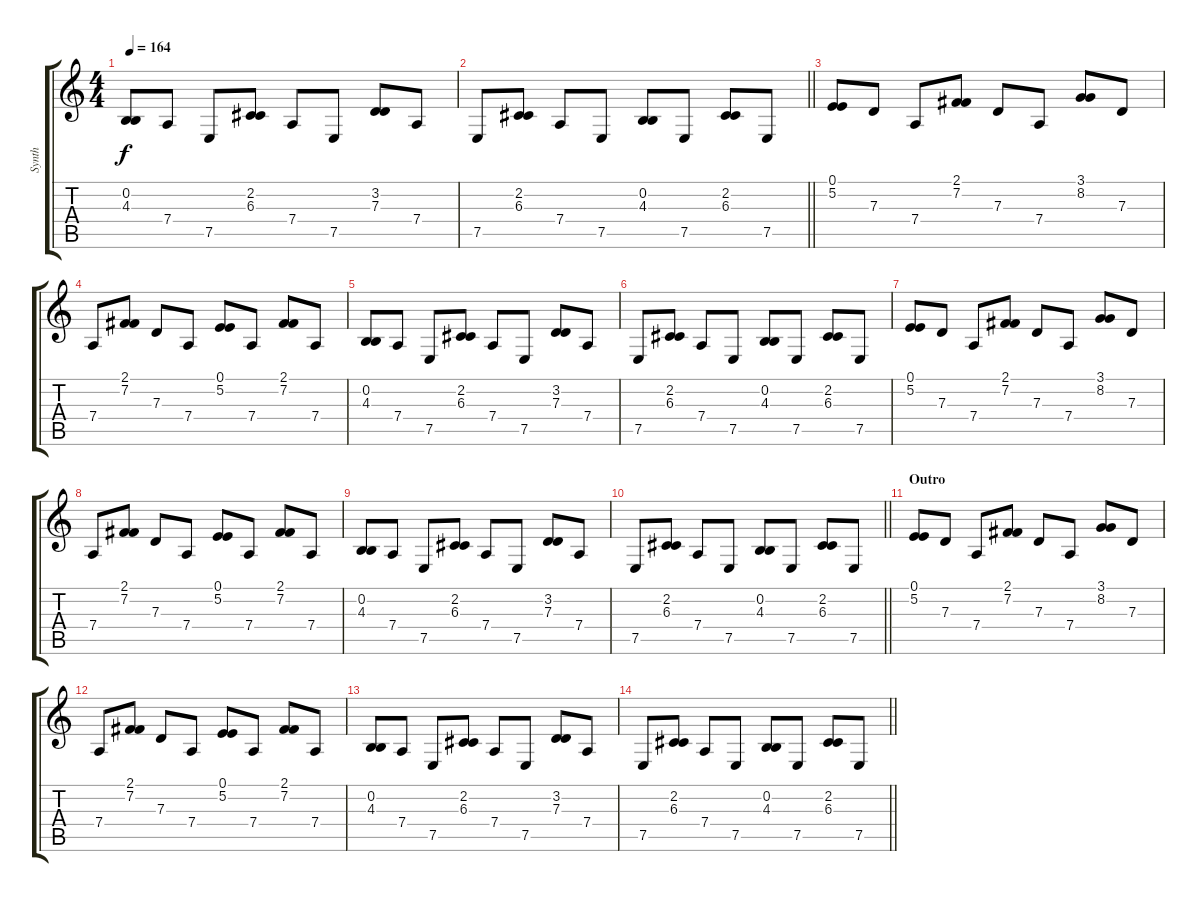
\track ("Synth" "Synth") {instrument stringensemble1}
\staff {score tabs}
\tuning (E4 B3 G3 D3 A2 E2) {hide}
\ts (4 4)
\tempo 164
\clef g2
\ks c
(0.2 4.3).8{dy f} 7.4.8 7.5.8 (2.2 6.3).8 7.4.8 7.5.8 (3.2 7.3).8 7.4.8 |
\barLineRight lightlight
7.5.8 (2.2 6.3).8 7.4.8 7.5.8 (0.2 4.3).8 7.5.8 (2.2 6.3).8 7.5.8 |
(0.1 5.2).8 7.3.8 7.4.8 (2.1 7.2).8 7.3.8 7.4.8 (3.1 8.2).8 7.3.8 |
7.4.8 (2.1 7.2).8 7.3.8 7.4.8 (0.1 5.2).8 7.4.8 (2.1 7.2).8 7.4.8 |
(0.2 4.3).8 7.4.8 7.5.8 (2.2 6.3).8 7.4.8 7.5.8 (3.2 7.3).8 7.4.8 |
7.5.8 (2.2 6.3).8 7.4.8 7.5.8 (0.2 4.3).8 7.5.8 (2.2 6.3).8 7.5.8 |
(0.1 5.2).8 7.3.8 7.4.8 (2.1 7.2).8 7.3.8 7.4.8 (3.1 8.2).8 7.3.8 |
7.4.8 (2.1 7.2).8 7.3.8 7.4.8 (0.1 5.2).8 7.4.8 (2.1 7.2).8 7.4.8 |
(0.2 4.3).8 7.4.8 7.5.8 (2.2 6.3).8 7.4.8 7.5.8 (3.2 7.3).8 7.4.8 |
\barLineRight lightlight
7.5.8 (2.2 6.3).8 7.4.8 7.5.8 (0.2 4.3).8 7.5.8 (2.2 6.3).8 7.5.8 |
\section ("" "Outro")
(0.1 5.2).8 7.3.8 7.4.8 (2.1 7.2).8 7.3.8 7.4.8 (3.1 8.2).8 7.3.8 |
7.4.8 (2.1 7.2).8 7.3.8 7.4.8 (0.1 5.2).8 7.4.8 (2.1 7.2).8 7.4.8 |
(0.2 4.3).8 7.4.8 7.5.8 (2.2 6.3).8 7.4.8 7.5.8 (3.2 7.3).8 7.4.8 |
\barLineRight lightlight
7.5.8 (2.2 6.3).8 7.4.8 7.5.8 (0.2 4.3).8 7.5.8 (2.2 6.3).8 7.5.8
